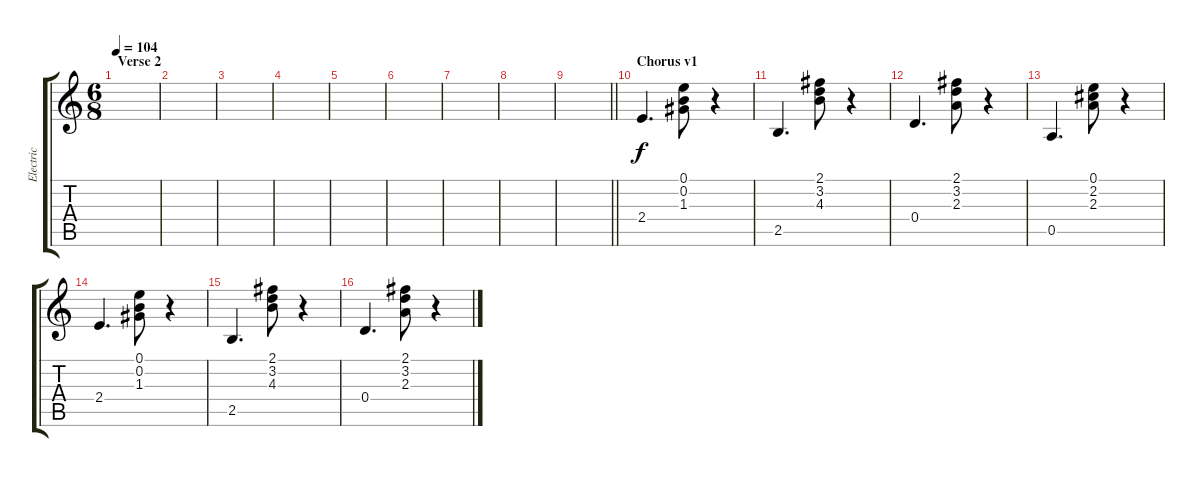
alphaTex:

\track ("Electric" "Electric") {instrument overdrivenguitar}
\staff {score tabs}
\tuning (E4 B3 G3 D3 A2 E2) {hide}
\ts (6 8)
\section ("" "Verse 2")
\tempo 104
\clef g2
\ks c
|
|
|
|
|
|
|
|
\barLineRight lightlight
|
\section ("" "Chorus v1")
2.4.4{d} (0.1 0.2 1.3).8 r.4 |
2.5.4{d} (2.1 3.2 4.3).8 r.4 |
0.4.4{d} (2.1 3.2 2.3).8 r.4 |
0.5.4{d} (0.1 2.2 2.3).8 r.4 |
2.4.4{d} (0.1 0.2 1.3).8 r.4 |
2.5.4{d} (2.1 3.2 4.3).8 r.4 |
0.4.4{d} (2.1 3.2 2.3).8 r.4
